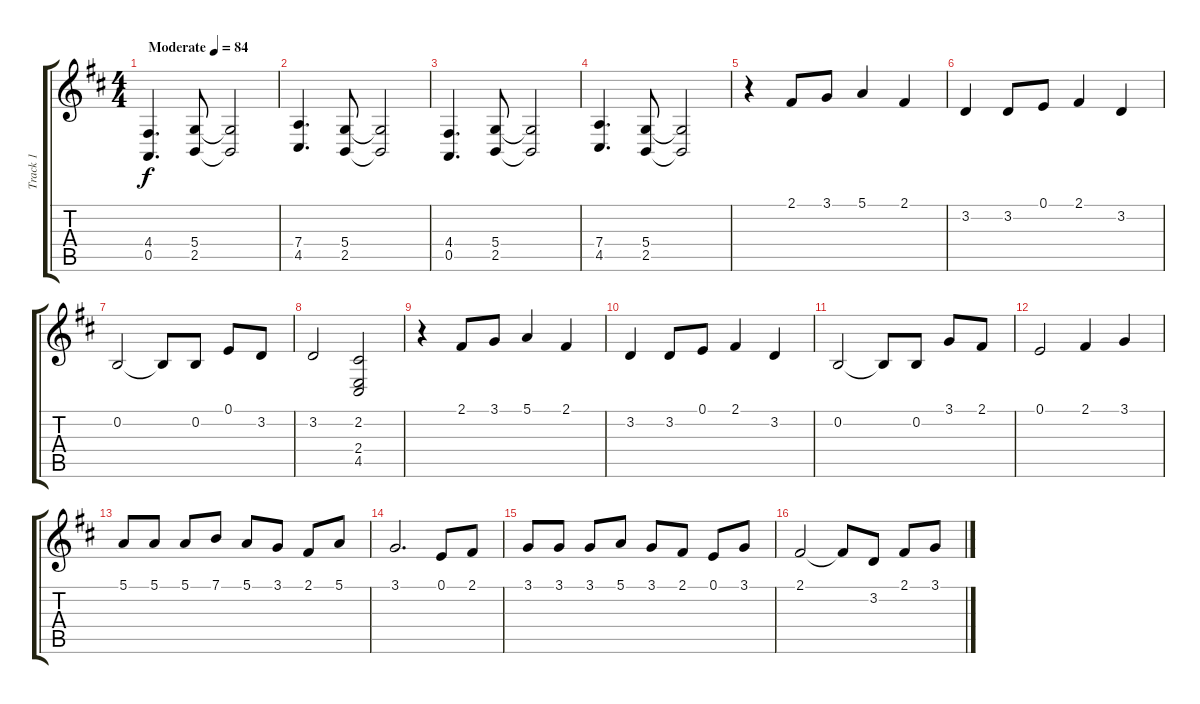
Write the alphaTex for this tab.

\track ("Track 1" "Track 1") {instrument electricpiano1}
\staff {score tabs}
\tuning (E4 B3 G3 D3 A2 E2) {hide}
\ts (4 4)
\tempo (84 "Moderate")
\clef g2
\ks d
(4.4 0.5).4{d dy f instrument electricpiano1} (5.4 2.5).8 (5.4{t} 2.5{t}).2 |
(7.4 4.5).4{d} (5.4 2.5).8 (5.4{t} 2.5{t}).2 |
(4.4 0.5).4{d} (5.4 2.5).8 (5.4{t} 2.5{t}).2 |
(7.4 4.5).4{d} (5.4 2.5).8 (5.4{t} 2.5{t}).2 |
r.4 2.1.8 3.1.8 5.1.4 2.1.4 |
3.2.4 3.2.8 0.1.8 2.1.4 3.2.4 |
0.2.2 0.2{t}.8 0.2.8 0.1.8 3.2.8 |
3.2.2 (2.2 2.4 4.5).2 |
r.4 2.1.8 3.1.8 5.1.4 2.1.4 |
3.2.4 3.2.8 0.1.8 2.1.4 3.2.4 |
0.2.2 0.2{t}.8 0.2.8 3.1.8 2.1.8 |
0.1.2 2.1.4 3.1.4 |
5.1.8 5.1.8 5.1.8 7.1.8 5.1.8 3.1.8 2.1.8 5.1.8 |
3.1.2{d} 0.1.8 2.1.8 |
3.1.8 3.1.8 3.1.8 5.1.8 3.1.8 2.1.8 0.1.8 3.1.8 |
2.1.2 2.1{t}.8 3.2.8 2.1.8 3.1.8
